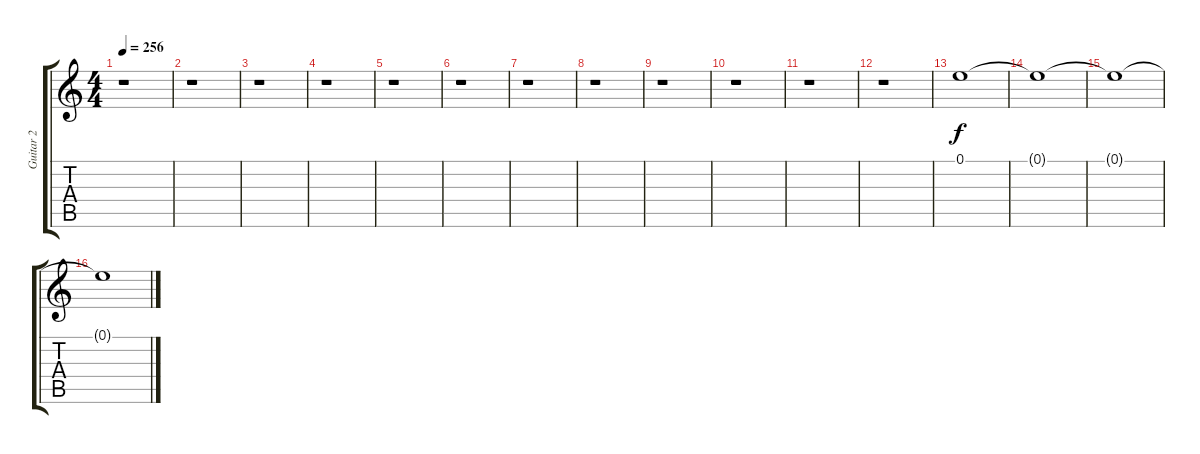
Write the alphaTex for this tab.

\track ("Guitar 2" "Guitar 2") {instrument electricguitarclean}
\staff {score tabs}
\tuning (E4 B3 G3 D3 A2 E2) {hide}
\ts (4 4)
\tempo 256
\clef g2
\ks c
r.1{dy f instrument electricguitarclean} |
r.1 |
r.1 |
r.1 |
r.1 |
r.1 |
r.1 |
r.1 |
r.1 |
r.1 |
r.1 |
r.1 |
0.1.1{volume 16} |
0.1{t}.1 |
0.1{t}.1 |
0.1{t}.1
